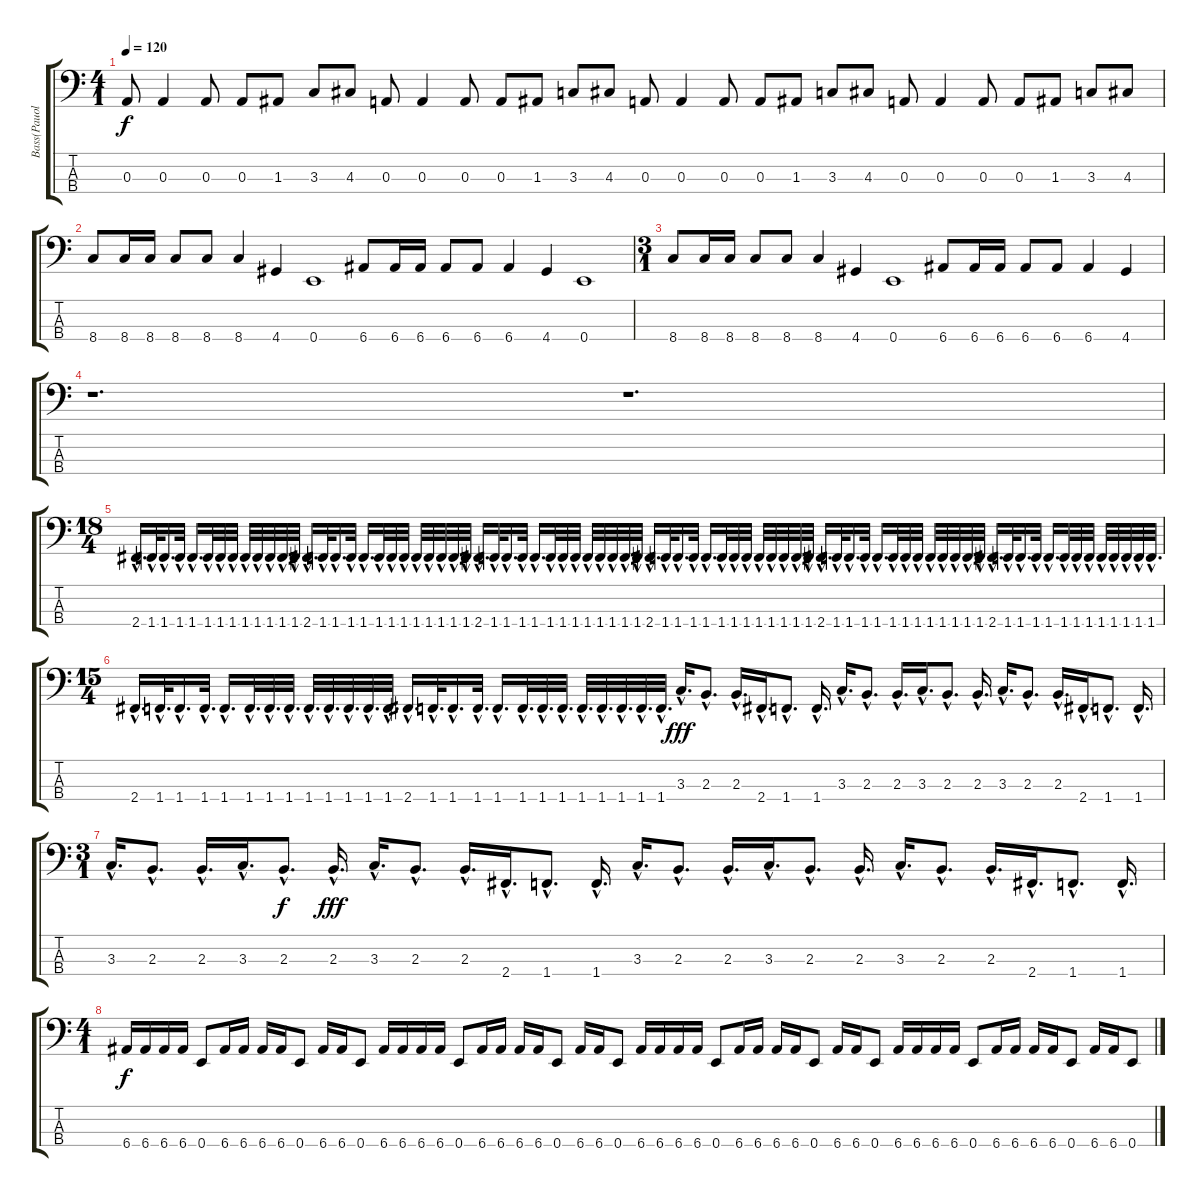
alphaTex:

\track ("Bass(Pauolo Jr.)" "Bass(Pauol") {instrument electricbasspick}
\staff {score tabs}
\tuning (G2 D2 A1 E1) {hide}
\ts (4 1)
\tempo 120
\clef f4
\ks c
0.3.8{dy f} 0.3.4 0.3.8 0.3.8 1.3.8 3.3.8 4.3.8 0.3.8 0.3.4 0.3.8 0.3.8 1.3.8 3.3.8 4.3.8 0.3.8 0.3.4 0.3.8 0.3.8 1.3.8 3.3.8 4.3.8 0.3.8 0.3.4 0.3.8 0.3.8 1.3.8 3.3.8 4.3.8 |
8.4.8 8.4.16 8.4.16 8.4.8 8.4.8 8.4.4 4.4.4 0.4.1 6.4.8 6.4.16 6.4.16 6.4.8 6.4.8 6.4.4 4.4.4 0.4.1 |
\ts (3 1)
8.4.8 8.4.16 8.4.16 8.4.8 8.4.8 8.4.4 4.4.4 0.4.1 6.4.8 6.4.16 6.4.16 6.4.8 6.4.8 6.4.4 4.4.4 |
r.1{d} r.1{d} |
\ts (18 4)
2.4{hac}.16{d} 1.4{hac}.32{d} 1.4{hac}.16{d} 1.4{hac}.32{d} 1.4{hac}.16{d} 1.4{hac}.32{d} 1.4{hac}.32{d} 1.4{hac}.32{d} 1.4{hac}.32{d} 1.4{hac}.32{d} 1.4{hac}.32{d} 1.4{hac}.32{d} 1.4{hac}.32{d} 2.4{hac}.16{d} 1.4{hac}.32{d} 1.4{hac}.16{d} 1.4{hac}.32{d} 1.4{hac}.16{d} 1.4{hac}.32{d} 1.4{hac}.32{d} 1.4{hac}.32{d} 1.4{hac}.32{d} 1.4{hac}.32{d} 1.4{hac}.32{d} 1.4{hac}.32{d} 1.4{hac}.32{d} 2.4{hac}.16{d} 1.4{hac}.32{d} 1.4{hac}.16{d} 1.4{hac}.32{d} 1.4{hac}.16{d} 1.4{hac}.32{d} 1.4{hac}.32{d} 1.4{hac}.32{d} 1.4{hac}.32{d} 1.4{hac}.32{d} 1.4{hac}.32{d} 1.4{hac}.32{d} 1.4{hac}.32{d} 2.4{hac}.16{d} 1.4{hac}.32{d} 1.4{hac}.16{d} 1.4{hac}.32{d} 1.4{hac}.16{d} 1.4{hac}.32{d} 1.4{hac}.32{d} 1.4{hac}.32{d} 1.4{hac}.32{d} 1.4{hac}.32{d} 1.4{hac}.32{d} 1.4{hac}.32{d} 1.4{hac}.32{d} 2.4{hac}.16{d} 1.4{hac}.32{d} 1.4{hac}.16{d} 1.4{hac}.32{d} 1.4{hac}.16{d} 1.4{hac}.32{d} 1.4{hac}.32{d} 1.4{hac}.32{d} 1.4{hac}.32{d} 1.4{hac}.32{d} 1.4{hac}.32{d} 1.4{hac}.32{d} 1.4{hac}.32{d} 2.4{hac}.16{d} 1.4{hac}.32{d} 1.4{hac}.16{d} 1.4{hac}.32{d} 1.4{hac}.16{d} 1.4{hac}.32{d} 1.4{hac}.32{d} 1.4{hac}.32{d} 1.4{hac}.32{d} 1.4{hac}.32{d} 1.4{hac}.32{d} 1.4{hac}.32{d} 1.4{hac}.32{d} |
\ts (15 4)
2.4{hac}.16{d} 1.4{hac}.32{d} 1.4{hac}.16{d} 1.4{hac}.32{d} 1.4{hac}.16{d} 1.4{hac}.32{d} 1.4{hac}.32{d} 1.4{hac}.32{d} 1.4{hac}.32{d} 1.4{hac}.32{d} 1.4{hac}.32{d} 1.4{hac}.32{d} 1.4{hac}.32{d} 2.4{hac}.16{d} 1.4{hac}.32{d} 1.4{hac}.16{d} 1.4{hac}.32{d} 1.4{hac}.16{d} 1.4{hac}.32{d} 1.4{hac}.32{d} 1.4{hac}.32{d} 1.4{hac}.32{d} 1.4{hac}.32{d} 1.4{hac}.32{d} 1.4{hac}.32{d} 1.4{hac}.32{d} 3.3{hac}.16{d dy fff} 2.3{hac}.8{d} 2.3{hac}.16{d} 2.4{hac}.16{d} 1.4{hac}.8{d} 1.4{hac}.16{d} 3.3{hac}.16{d} 2.3{hac}.8{d} 2.3{hac}.16{d} 3.3{hac}.16{d} 2.3{hac}.8{d} 2.3{hac}.16{d} 3.3{hac}.16{d} 2.3{hac}.8{d} 2.3{hac}.16{d} 2.4{hac}.16{d} 1.4{hac}.8{d} 1.4{hac}.16{d} |
\ts (3 1)
3.3{hac}.16{d} 2.3{hac}.8{d} 2.3{hac}.16{d} 3.3{hac}.16{d} 2.3{hac}.8{d dy f} 2.3{hac}.16{d dy fff} 3.3{hac}.16{d} 2.3{hac}.8{d} 2.3{hac}.16{d} 2.4{hac}.16{d} 1.4{hac}.8{d} 1.4{hac}.16{d} 3.3{hac}.16{d} 2.3{hac}.8{d} 2.3{hac}.16{d} 3.3{hac}.16{d} 2.3{hac}.8{d} 2.3{hac}.16{d} 3.3{hac}.16{d} 2.3{hac}.8{d} 2.3{hac}.16{d} 2.4{hac}.16{d} 1.4{hac}.8{d} 1.4{hac}.16{d} |
\ts (4 1)
6.4.16{dy f} 6.4.16 6.4.16 6.4.16 0.4.8 6.4.16 6.4.16 6.4.16 6.4.16 0.4.8 6.4.16 6.4.16 0.4.8 6.4.16 6.4.16 6.4.16 6.4.16 0.4.8 6.4.16 6.4.16 6.4.16 6.4.16 0.4.8 6.4.16 6.4.16 0.4.8 6.4.16 6.4.16 6.4.16 6.4.16 0.4.8 6.4.16 6.4.16 6.4.16 6.4.16 0.4.8 6.4.16 6.4.16 0.4.8 6.4.16 6.4.16 6.4.16 6.4.16 0.4.8 6.4.16 6.4.16 6.4.16 6.4.16 0.4.8 6.4.16 6.4.16 0.4.8
